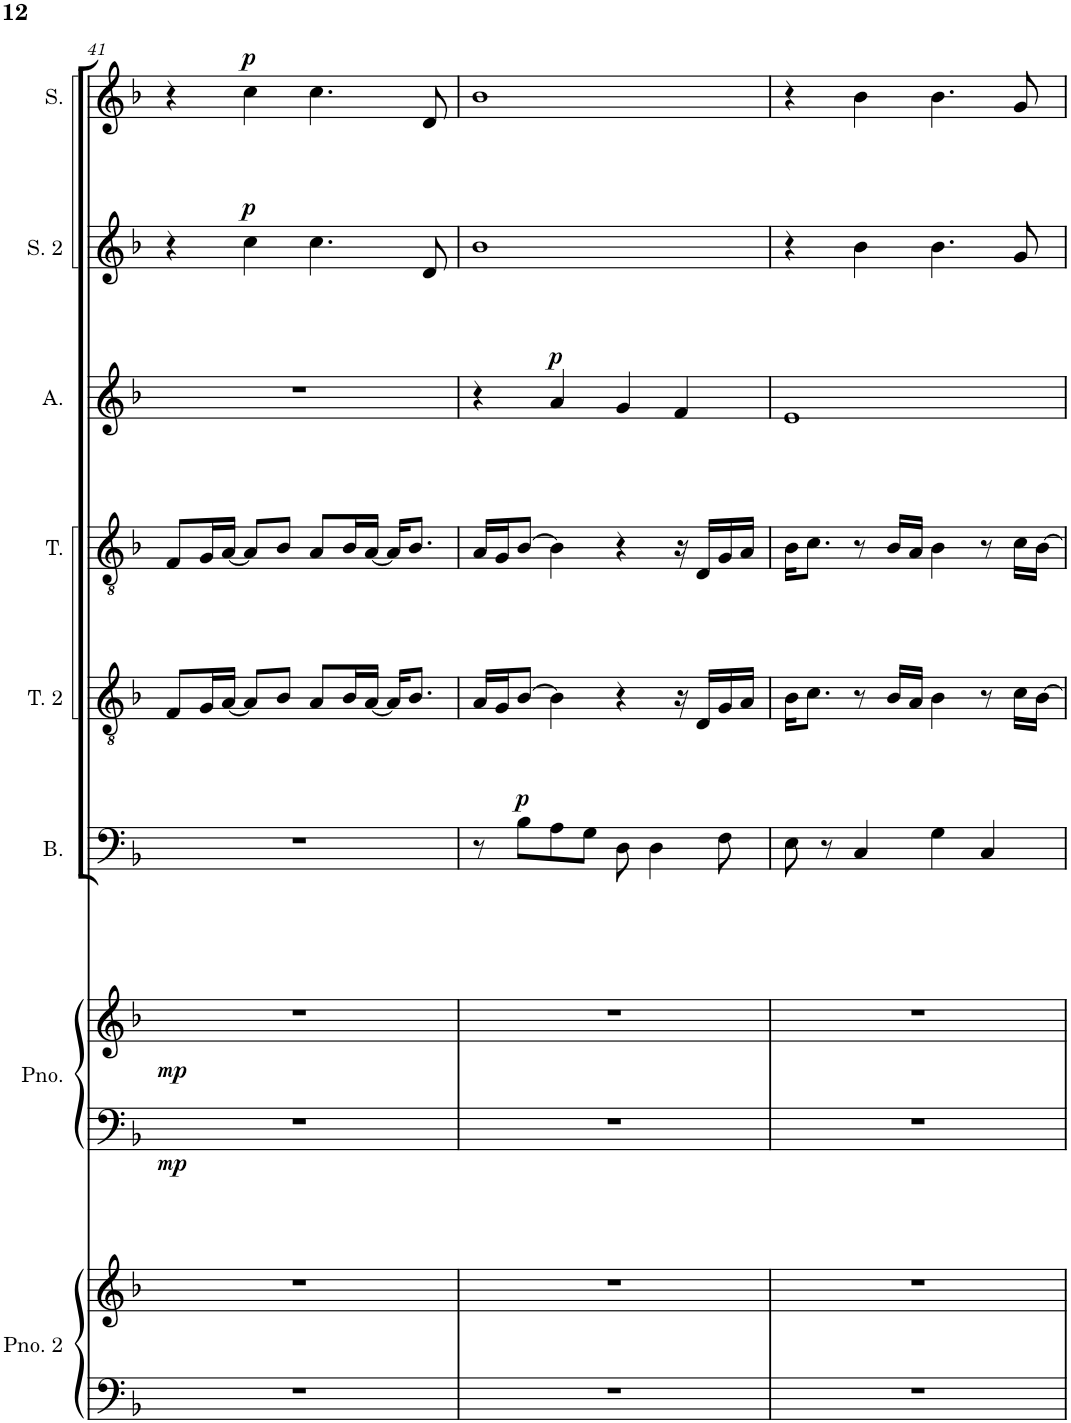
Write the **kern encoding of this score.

**kern	**kern	**kern	**kern	**dynam	**kern	**dynam	**kern	**kern	**kern	**dynam	**kern	**dynam	**kern	**dynam
*part8	*part8	*part7	*part7	*part7	*part6	*part6	*part5	*part4	*part3	*part3	*part2	*part2	*part1	*part1
*staff10	*staff9	*staff8	*staff7	*staff7/8	*staff6	*staff6	*staff5	*staff4	*staff3	*staff3	*staff2	*staff2	*staff1	*staff1
*I"Piano 2	*	*I"Piano	*	*	*I"Bass	*	*I"Tenor 2	*I"Tenor	*I"Alto	*	*I"Soprano 2	*	*I"Soprano	*
*I'Pno. 2	*	*I'Pno.	*	*	*I'B.	*	*I'T. 2	*I'T.	*I'A.	*	*I'S. 2	*	*I'S.	*
!!LO:PB:g=z
*clefF4	*clefG2	*clefF4	*clefG2	*	*clefF4	*	*clefGv2	*clefGv2	*clefG2	*	*clefG2	*	*clefG2	*
*k[b-]	*k[b-]	*k[b-]	*k[b-]	*	*k[b-]	*	*k[b-]	*k[b-]	*k[b-]	*	*k[b-]	*	*k[b-]	*
*M4/4	*M4/4	*M4/4	*M4/4	*	*M4/4	*	*M4/4	*M4/4	*M4/4	*	*M4/4	*	*M4/4	*
=41	=41	=41	=41	=41	=41	=41	=41	=41	=41	=41	=41	=41	=41	=41
!	!	!	!	!LO:DY:b=2	!	!	!	!	!	!	!	!	!	!
!	!	!	!	!LO:DY:n=1:b	!	!	!	!	!	!	!	!	!	!
1r	1r	1r	1r	mp mp	1r	.	8F/L	8F/L	1r	.	4r	.	4r	.
.	.	.	.	.	.	.	16G/L	16G/L	.	.	.	.	.	.
.	.	.	.	.	.	.	[16A/JJ	[16A/JJ	.	.	.	.	.	.
!	!	!	!	!	!	!	!	!	!	!	!	!LO:DY:a	!	!LO:DY:a
.	.	.	.	.	.	.	8A/L]	8A/L]	.	.	4cc\	p	4cc\	p
.	.	.	.	.	.	.	8B-/J	8B-/J	.	.	.	.	.	.
.	.	.	.	.	.	.	8A/L	8A/L	.	.	4.cc\	.	4.cc\	.
.	.	.	.	.	.	.	16B-/L	16B-/L	.	.	.	.	.	.
.	.	.	.	.	.	.	[16A/JJ	[16A/JJ	.	.	.	.	.	.
.	.	.	.	.	.	.	16A/KL]	16A/KL]	.	.	.	.	.	.
.	.	.	.	.	.	.	8.B-/J	8.B-/J	.	.	.	.	.	.
.	.	.	.	.	.	.	.	.	.	.	8d/	.	8d/	.
=42	=42	=42	=42	=42	=42	=42	=42	=42	=42	=42	=42	=42	=42	=42
1r	1r	1r	1r	.	8r	.	16A/LL	16A/LL	4r	.	1b-	.	1b-	.
.	.	.	.	.	.	.	16G/J	16G/J	.	.	.	.	.	.
!	!	!	!	!	!	!LO:DY:a	!	!	!	!	!	!	!	!
.	.	.	.	.	8B-\L	p	[8B-/J	[8B-/J	.	.	.	.	.	.
!	!	!	!	!	!	!	!	!	!	!LO:DY:a	!	!	!	!
.	.	.	.	.	8A\	.	4B-\]	4B-\]	4a/	p	.	.	.	.
.	.	.	.	.	8G\J	.	.	.	.	.	.	.	.	.
.	.	.	.	.	8D\	.	4r	4r	4g/	.	.	.	.	.
.	.	.	.	.	4D\	.	.	.	.	.	.	.	.	.
.	.	.	.	.	.	.	16r	16r	4f/	.	.	.	.	.
.	.	.	.	.	.	.	16D/LL	16D/LL	.	.	.	.	.	.
.	.	.	.	.	8F\	.	16G/	16G/	.	.	.	.	.	.
.	.	.	.	.	.	.	16A/JJ	16A/JJ	.	.	.	.	.	.
=43	=43	=43	=43	=43	=43	=43	=43	=43	=43	=43	=43	=43	=43	=43
1r	1r	1r	1r	.	8E\	.	16B-\KL	16B-\KL	1e	.	4r	.	4r	.
.	.	.	.	.	.	.	8.c\J	8.c\J	.	.	.	.	.	.
.	.	.	.	.	8r	.	.	.	.	.	.	.	.	.
.	.	.	.	.	4C/	.	8r	8r	.	.	4b-\	.	4b-\	.
.	.	.	.	.	.	.	16B-/LL	16B-/LL	.	.	.	.	.	.
.	.	.	.	.	.	.	16A/JJ	16A/JJ	.	.	.	.	.	.
.	.	.	.	.	4G\	.	4B-\	4B-\	.	.	4.b-\	.	4.b-\	.
.	.	.	.	.	4C/	.	8r	8r	.	.	.	.	.	.
.	.	.	.	.	.	.	16c\LL	16c\LL	.	.	8g/	.	8g/	.
.	.	.	.	.	.	.	[16B-\JJ	[16B-\JJ	.	.	.	.	.	.
=	=	=	=	=	=	=	=	=	=	=	=	=	=	=
*-	*-	*-	*-	*-	*-	*-	*-	*-	*-	*-	*-	*-	*-	*-
